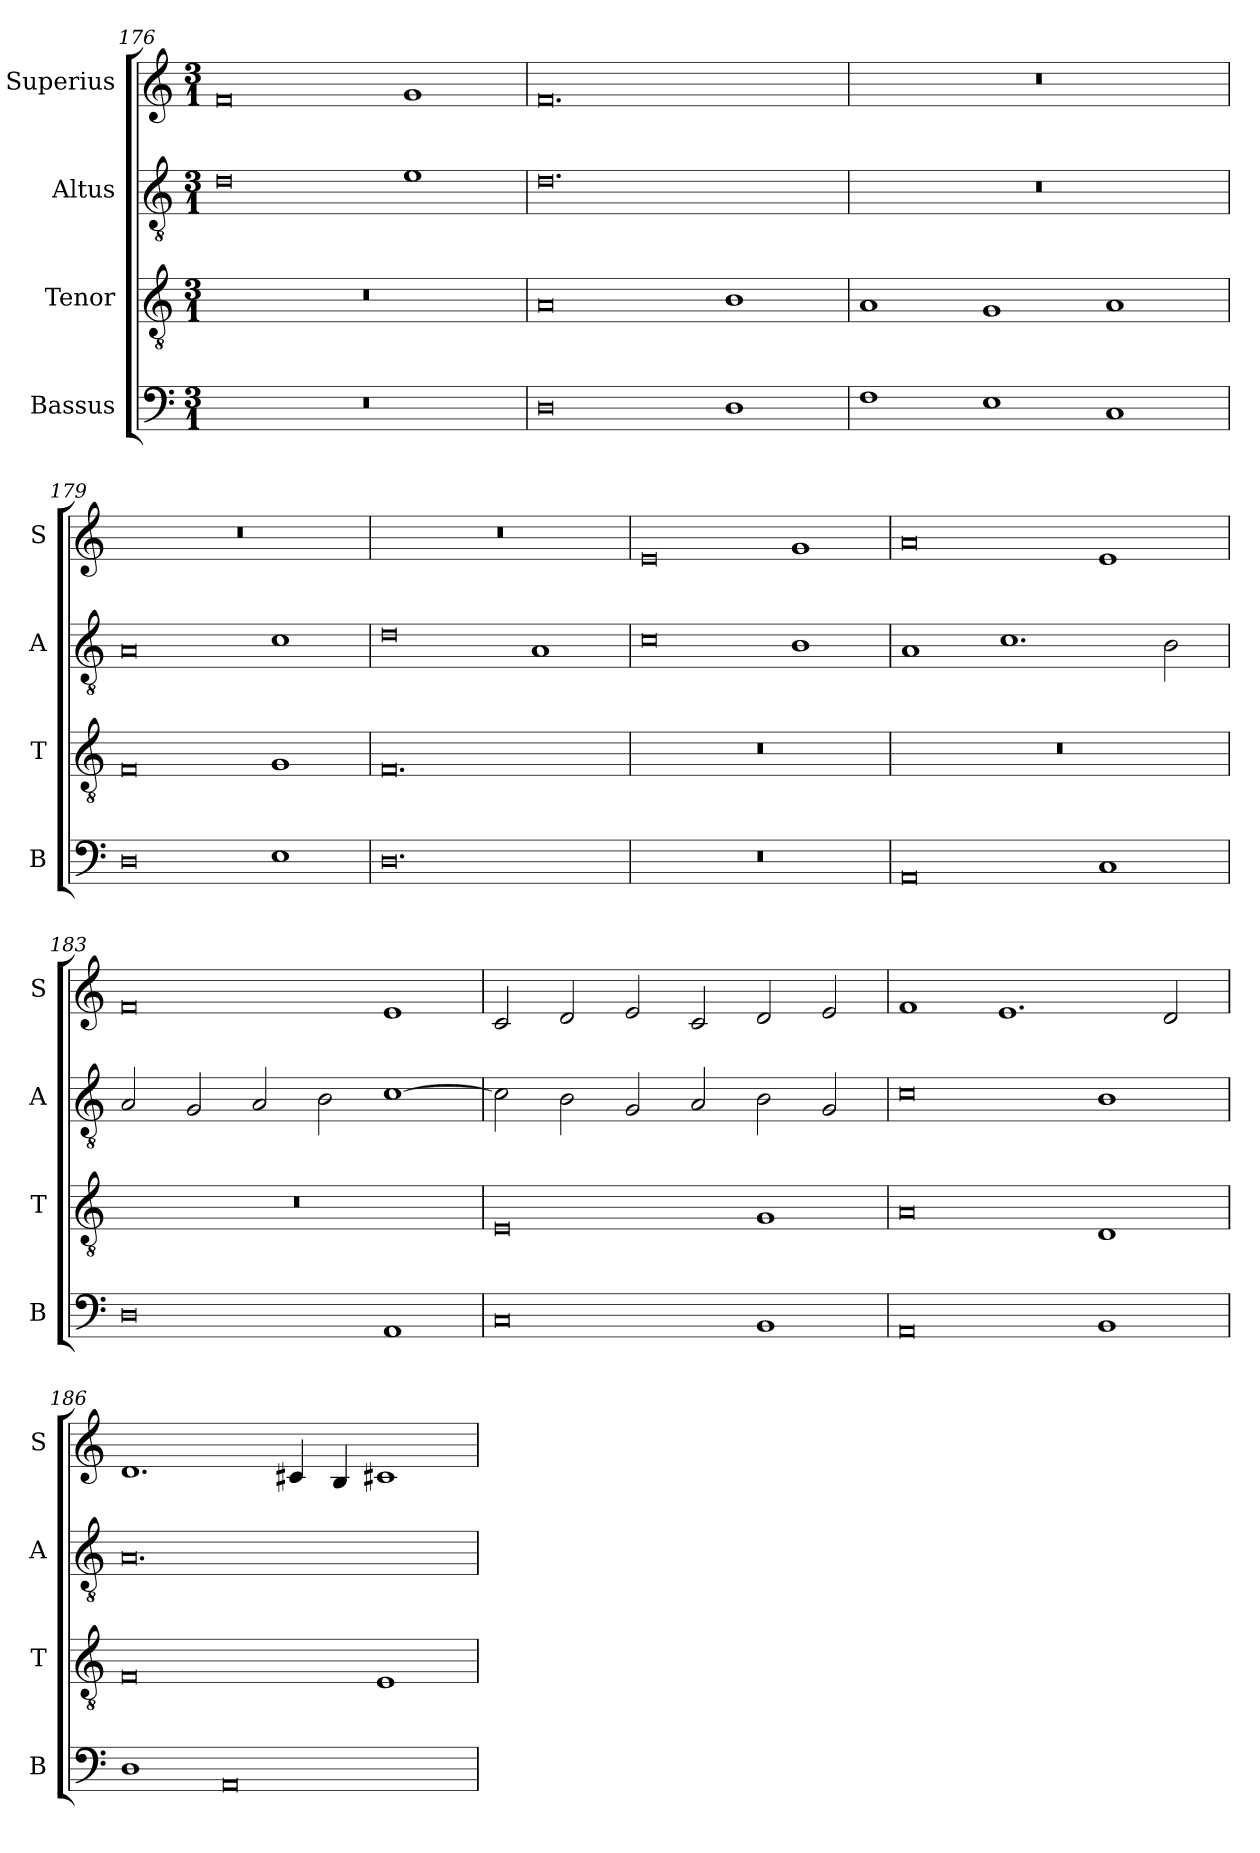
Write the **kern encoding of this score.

**kern	**kern	**kern	**kern
*part4	*part3	*part2	*part1
*staff4	*staff3	*staff2	*staff1
*I"Bassus	*I"Tenor	*I"Altus	*I"Superius
*I'B	*I'T	*I'A	*I'S
*clefF4	*clefGv2	*clefGv2	*clefG2
*k[]	*k[]	*k[]	*k[]
*C:	*C:	*C:	*C:
*M3/1	*M3/1	*M3/1	*M3/1
=176	=176	=176	=176
0.r	0.r	0d	0f
.	.	1e	1g
=177	=177	=177	=177
0D	0A	0.d	0.f
1D	1B	.	.
=178	=178	=178	=178
1F	1A	0.r	0.r
1E	1G	.	.
1C	1A	.	.
=179	=179	=179	=179
0D	0F	0A	0.r
1E	1G	1c	.
=180	=180	=180	=180
0.D	0.F	0d	0.r
.	.	1A	.
=181	=181	=181	=181
1%3r	1%3r	0c	0e
.	.	1B	1g
=182	=182	=182	=182
0AA	0.r	1A	0a
.	.	1.c	.
1C	.	.	1e
.	.	2B	.
=183	=183	=183	=183
0D	0.r	2A	0f
.	.	2G	.
.	.	2A	.
.	.	2B	.
1AA	.	[1c	1e
=184	=184	=184	=184
0C	0E	2c]	2c
.	.	2B	2d
.	.	2G	2e
.	.	2A	2c
1BB	1G	2B	2d
.	.	2G	2e
=185	=185	=185	=185
0AA	0A	0c	1f
.	.	.	1.e
1BB	1D	1B	.
.	.	.	2d
=186	=186	=186	=186
1D	0F	0.A	1.d
0AA	.	.	.
.	.	.	4c#X
.	.	.	4B
.	1E	.	1c#X
=	=	=	=
*-	*-	*-	*-
